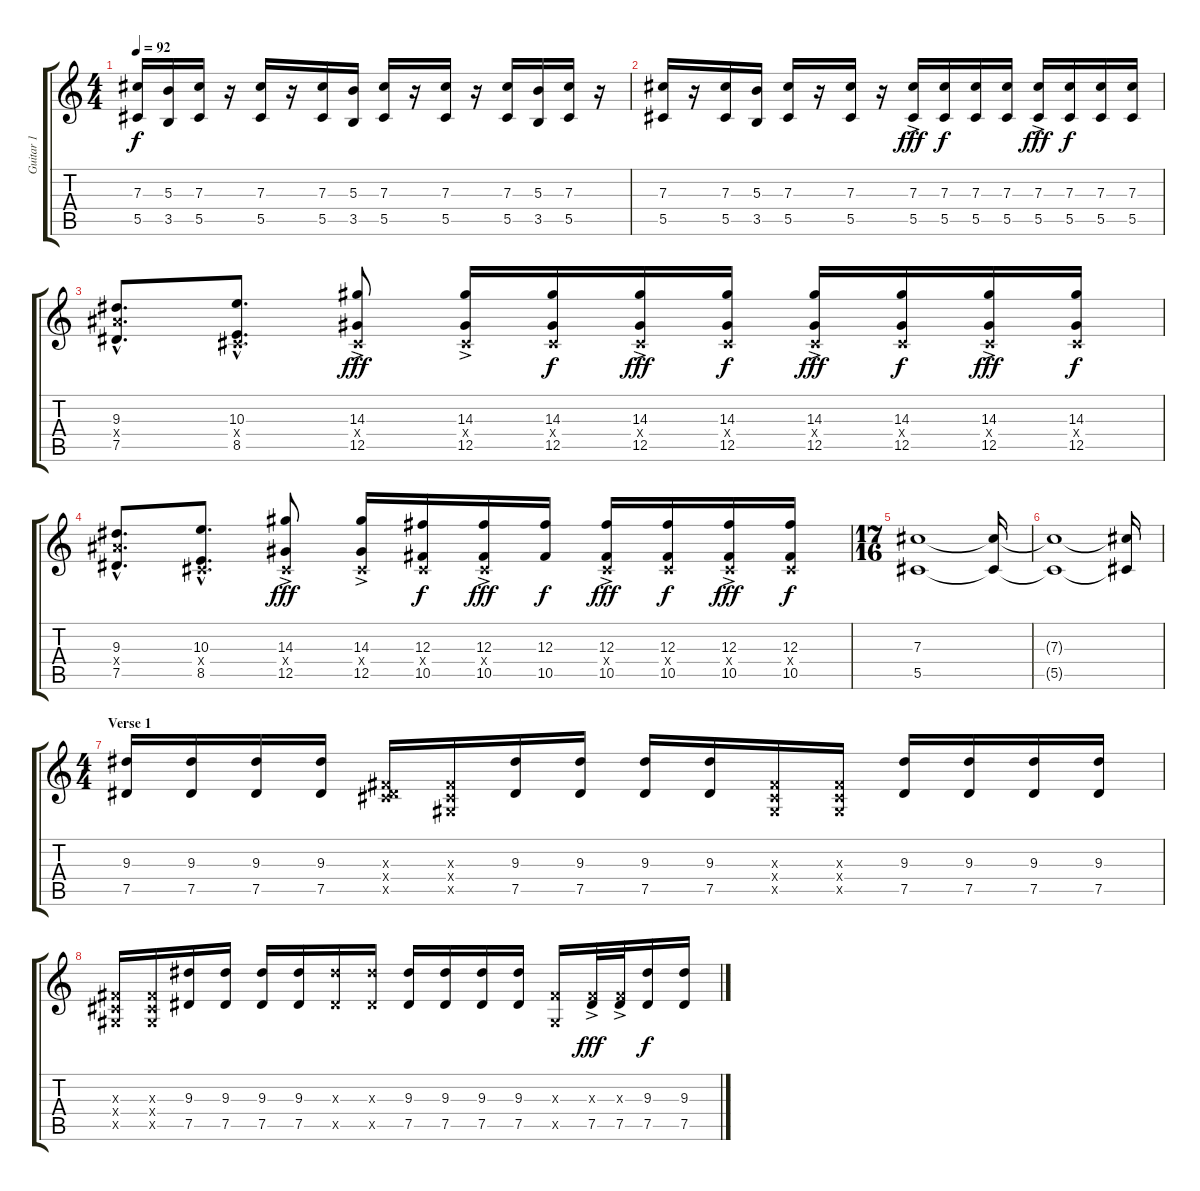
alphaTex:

\track ("Guitar 1" "Guitar 1") {instrument distortionguitar}
\staff {score tabs}
\tuning (Eb4 Bb3 Gb3 Db3 Ab2 Db2) {hide}
\ts (4 4)
\tempo 92
\clef g2
\ks c
(7.3 5.5).16{dy f} (5.3 3.5).16 (7.3 5.5).16 r.16 (7.3 5.5).16 r.16 (7.3 5.5).16 (5.3 3.5).16 (7.3 5.5).16 r.16 (7.3 5.5).16 r.16 (7.3 5.5).16 (5.3 3.5).16 (7.3 5.5).16 r.16 |
(7.3 5.5).16 r.16 (7.3 5.5).16 (5.3 3.5).16 (7.3 5.5).16 r.16 (7.3 5.5).16 r.16 (7.3{ac} 5.5{ac}).16{dy fff} (7.3 5.5).16{dy f} (7.3 5.5).16 (7.3 5.5).16 (7.3{ac} 5.5{ac}).16{dy fff} (7.3 5.5).16{dy f} (7.3 5.5).16 (7.3 5.5).16 |
(9.3{hac} 9.4{hac x} 7.5{hac}).8{d} (10.3{hac} 0.4{hac x} 8.5{hac}).8{d} (14.3{ac} 0.4{x} 12.5).8{dy fff} (14.3{ac} 0.4{x} 12.5).16 (14.3 0.4{x} 12.5).16{dy f} (14.3{ac} 0.4{x} 12.5).16{dy fff} (14.3 0.4{x} 12.5).16{dy f} (14.3{ac} 0.4{x} 12.5).16{dy fff} (14.3 0.4{x} 12.5).16{dy f} (14.3{ac} 0.4{x} 12.5).16{dy fff} (14.3 0.4{x} 12.5).16{dy f} |
(9.3{hac} 9.4{hac x} 7.5{hac}).8{d} (10.3{hac} 0.4{hac x} 8.5{hac}).8{d} (14.3{ac} 0.4{x} 12.5).8{dy fff} (14.3{ac} 0.4{x} 12.5).16 (12.3 0.4{x} 10.5).16{dy f} (12.3{ac} 0.4{x} 10.5).16{dy fff} (12.3 10.5).16{dy f} (12.3{ac} 0.4{x} 10.5).16{dy fff} (12.3 0.4{x} 10.5).16{dy f} (12.3{ac} 0.4{x} 10.5).16{dy fff} (12.3 0.4{x} 10.5).16{dy f} |
\ts (17 16)
(7.3 5.5).1 (7.3{t} 5.5{t}).16 |
(7.3{t} 5.5{t}).1 (7.3{t} 5.5{t}).16 |
\ts (4 4)
\section ("" "Verse 1")
(9.3 7.5).16 (9.3 7.5).16 (9.3 7.5).16 (9.3 7.5).16 (0.3{x} 0.4{x} 7.5{x}).16 (0.3{x} 0.4{x} 0.5{x}).16 (9.3 7.5).16 (9.3 7.5).16 (9.3 7.5).16 (9.3 7.5).16 (0.3{x} 0.4{x} 0.5{x}).16 (0.3{x} 0.4{x} 0.5{x}).16 (9.3 7.5).16 (9.3 7.5).16 (9.3 7.5).16 (9.3 7.5).16 |
(0.3{x} 0.4{x} 0.5{x}).16 (0.3{x} 0.4{x} 0.5{x}).16 (9.3 7.5).16 (9.3 7.5).16 (9.3 7.5).16 (9.3 7.5).16 (9.3{x} 7.5{x}).16 (9.3{x} 7.5{x}).16 (9.3 7.5).16 (9.3 7.5).16 (9.3 7.5).16 (9.3 7.5).16 (0.3{x} 0.5{x}).16 (0.3{ac x} 7.5{ac}).32{dy fff} (0.3{ac x} 7.5{ac}).32 (9.3 7.5).16{dy f} (9.3 7.5).16
